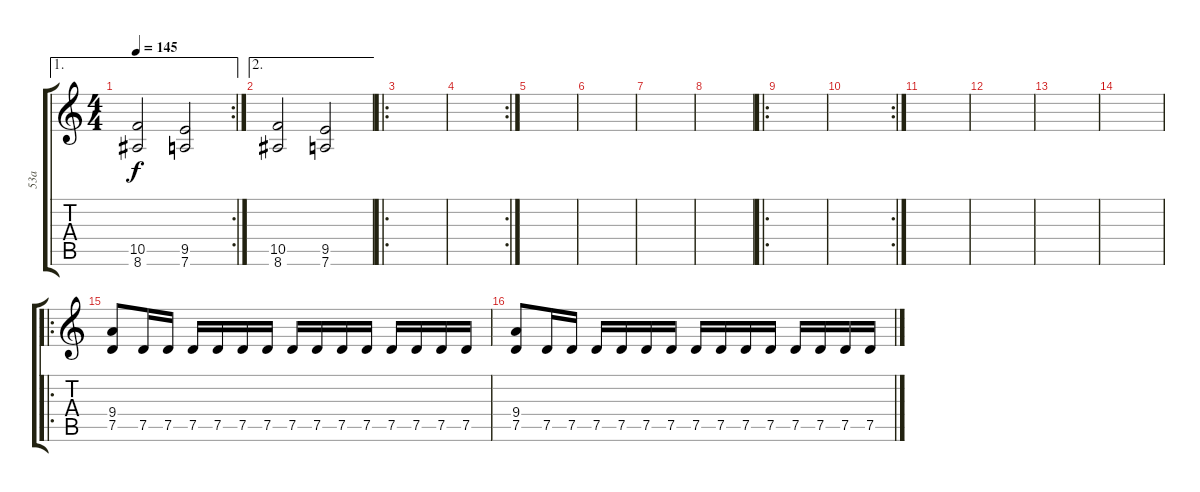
\track ("53a" "53a") {instrument distortionguitar}
\staff {score tabs}
\tuning (D4 A3 F3 C3 G2 D2) {hide}
\ae 1
\rc 2
\ts (4 4)
\tempo 145
\clef g2
\ks c
(10.5 8.6).2{dy f} (9.5 7.6).2 |
\ae 2
(10.5 8.6).2 (9.5 7.6).2 |
\ro
|
\rc 2
|
|
|
|
|
\ro
|
\rc 2
|
|
|
|
|
\ro
(9.4 7.5).8 7.5.16 7.5.16 7.5.16 7.5.16 7.5.16 7.5.16 7.5.16 7.5.16 7.5.16 7.5.16 7.5.16 7.5.16 7.5.16 7.5.16 |
(9.4 7.5).8 7.5.16 7.5.16 7.5.16 7.5.16 7.5.16 7.5.16 7.5.16 7.5.16 7.5.16 7.5.16 7.5.16 7.5.16 7.5.16 7.5.16
